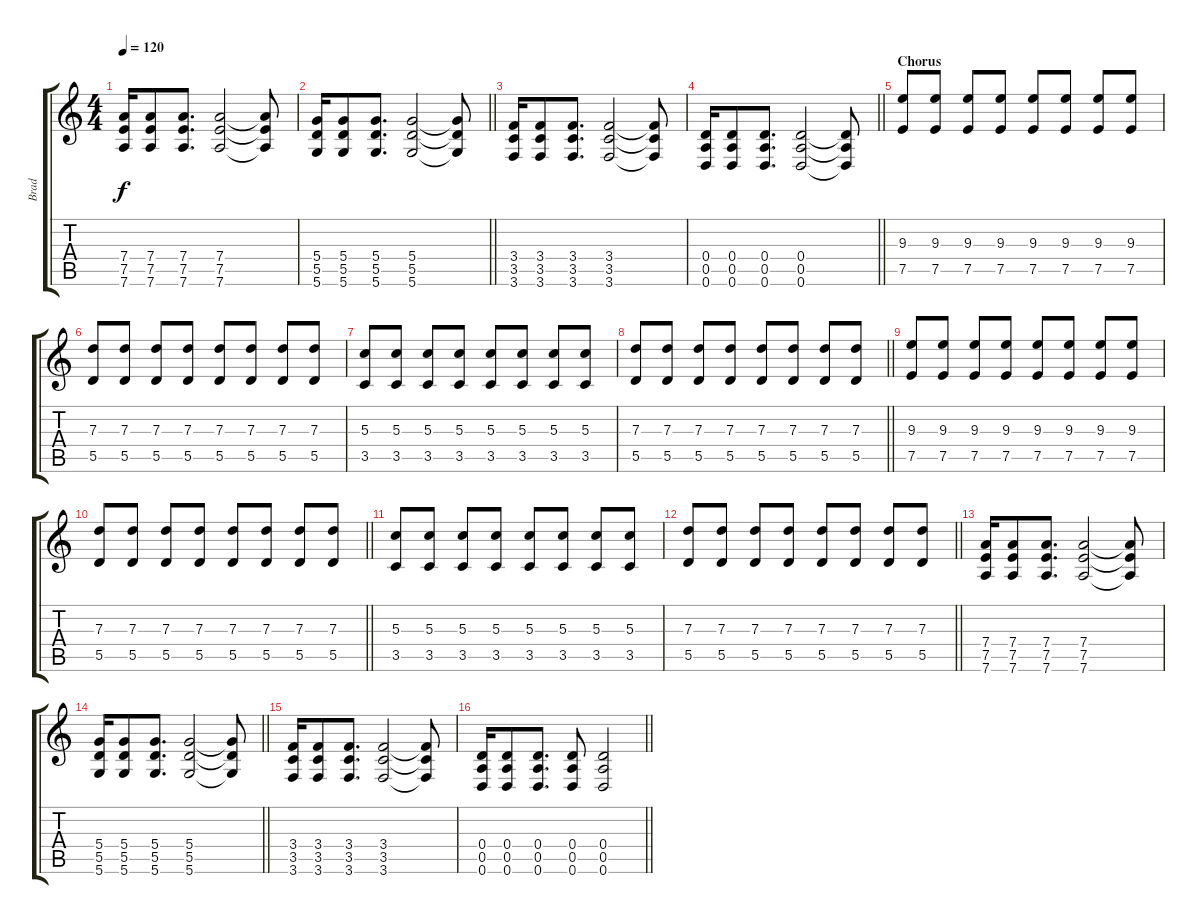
\track ("Brad" "Brad") {instrument distortionguitar}
\staff {score tabs}
\tuning (E4 B3 G3 D3 A2 D2) {hide}
\ts (4 4)
\tempo 120
\clef g2
\ks c
(7.4 7.5 7.6).16{dy f} (7.4 7.5 7.6).8 (7.4 7.5 7.6).8{d} (7.4 7.5 7.6).2 (7.4{t} 7.5{t} 7.6{t}).8 |
\barLineRight lightlight
(5.4 5.5 5.6).16 (5.4 5.5 5.6).8 (5.4 5.5 5.6).8{d} (5.4 5.5 5.6).2 (5.4{t} 5.5{t} 5.6{t}).8 |
(3.4 3.5 3.6).16 (3.4 3.5 3.6).8 (3.4 3.5 3.6).8{d} (3.4 3.5 3.6).2 (3.4{t} 3.5{t} 3.6{t}).8 |
\barLineRight lightlight
(0.4 0.5 0.6).16 (0.4 0.5 0.6).8 (0.4 0.5 0.6).8{d} (0.4 0.5 0.6).2 (0.4{t} 0.5{t} 0.6{t}).8 |
\section ("" "Chorus")
(9.3 7.5).8{volume 2} (9.3 7.5).8{volume 7} (9.3 7.5).8 (9.3 7.5).8 (9.3 7.5).8 (9.3 7.5).8 (9.3 7.5).8 (9.3 7.5).8 |
(7.3 5.5).8 (7.3 5.5).8 (7.3 5.5).8 (7.3 5.5).8 (7.3 5.5).8 (7.3 5.5).8 (7.3 5.5).8 (7.3 5.5).8 |
(5.3 3.5).8{volume 13} (5.3 3.5).8 (5.3 3.5).8 (5.3 3.5).8 (5.3 3.5).8 (5.3 3.5).8 (5.3 3.5).8 (5.3 3.5).8 |
\barLineRight lightlight
(7.3 5.5).8 (7.3 5.5).8 (7.3 5.5).8 (7.3 5.5).8 (7.3 5.5).8 (7.3 5.5).8 (7.3 5.5).8 (7.3 5.5).8 |
(9.3 7.5).8 (9.3 7.5).8 (9.3 7.5).8 (9.3 7.5).8 (9.3 7.5).8 (9.3 7.5).8 (9.3 7.5).8 (9.3 7.5).8 |
\barLineRight lightlight
(7.3 5.5).8 (7.3 5.5).8 (7.3 5.5).8 (7.3 5.5).8 (7.3 5.5).8 (7.3 5.5).8 (7.3 5.5).8 (7.3 5.5).8 |
(5.3 3.5).8 (5.3 3.5).8 (5.3 3.5).8 (5.3 3.5).8 (5.3 3.5).8 (5.3 3.5).8 (5.3 3.5).8 (5.3 3.5).8 |
\barLineRight lightlight
(7.3 5.5).8 (7.3 5.5).8 (7.3 5.5).8 (7.3 5.5).8 (7.3 5.5).8 (7.3 5.5).8 (7.3 5.5).8 (7.3 5.5).8 |
(7.4 7.5 7.6).16 (7.4 7.5 7.6).8 (7.4 7.5 7.6).8{d} (7.4 7.5 7.6).2 (7.4{t} 7.5{t} 7.6{t}).8 |
\barLineRight lightlight
(5.4 5.5 5.6).16 (5.4 5.5 5.6).8 (5.4 5.5 5.6).8{d} (5.4 5.5 5.6).2 (5.4{t} 5.5{t} 5.6{t}).8 |
(3.4 3.5 3.6).16 (3.4 3.5 3.6).8 (3.4 3.5 3.6).8{d} (3.4 3.5 3.6).2 (3.4{t} 3.5{t} 3.6{t}).8 |
\barLineRight lightlight
(0.4 0.5 0.6).16 (0.4 0.5 0.6).8 (0.4 0.5 0.6).8{d} (0.4 0.5 0.6).8 (0.4 0.5 0.6).2
